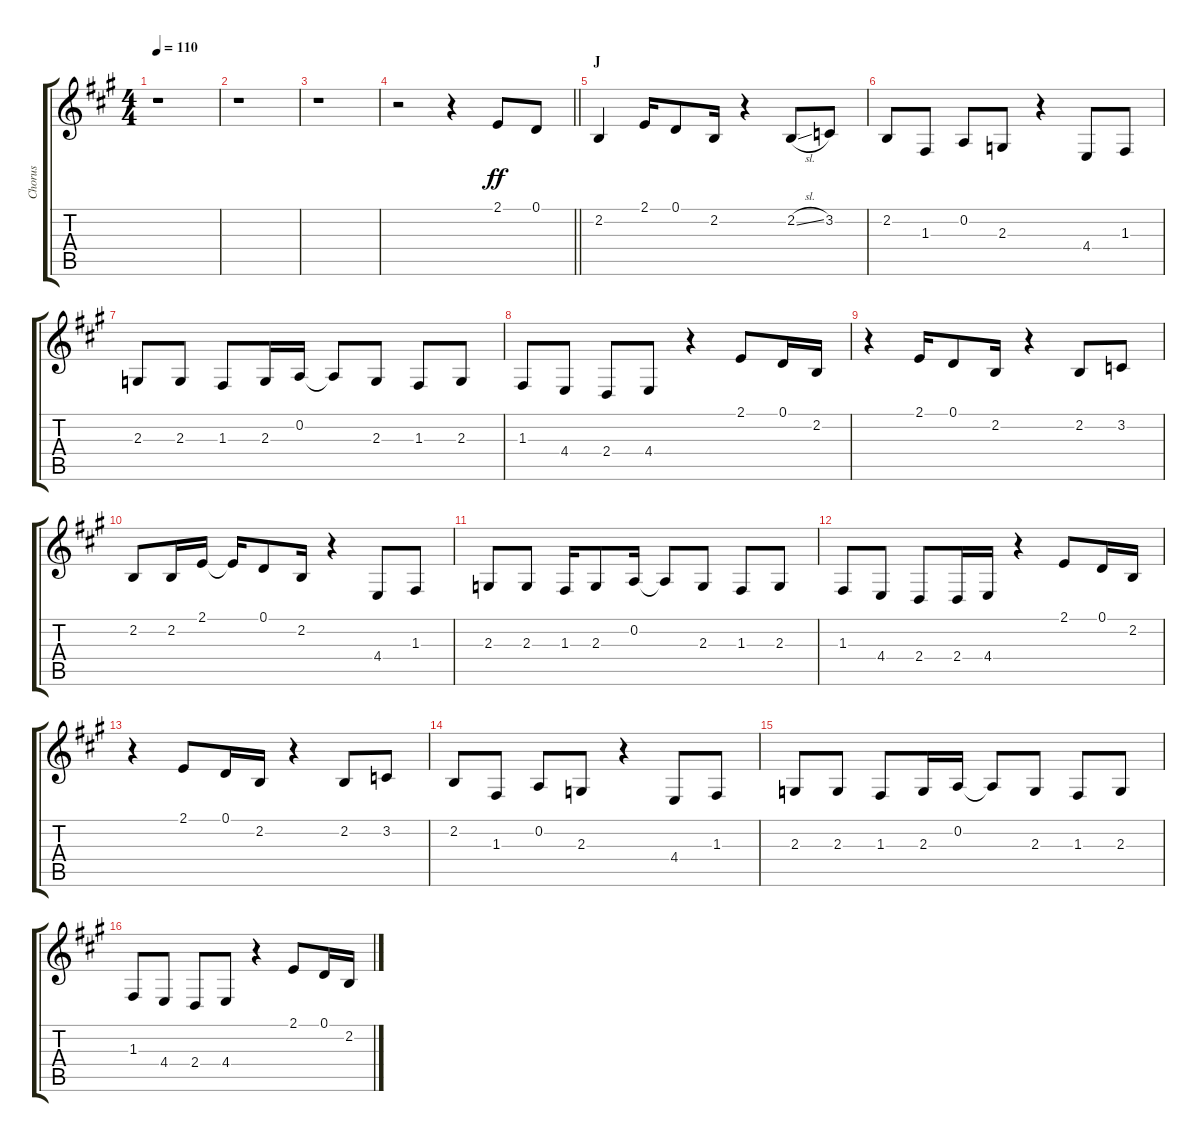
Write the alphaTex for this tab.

\track ("Chorus" "Chorus") {instrument voiceoohs}
\staff {score tabs}
\tuning (D4 A3 F3 C3 G2 D2) {hide}
\ts (4 4)
\tempo 110
\clef g2
\ks a
r.1{dy ff} |
r.1 |
r.1 |
\barLineRight lightlight
r.2 r.4 2.1.8 0.1.8 |
\section ("" "J")
2.2.4 2.1.16 0.1.8 2.2.16 r.4 2.2{sl}.8 3.2.8 |
2.2.8 1.3.8 0.2.8 2.3.8 r.4 4.4.8 1.3.8 |
2.3.8 2.3.8 1.3.8 2.3.16 0.2.16 0.2{t}.8 2.3.8 1.3.8 2.3.8 |
1.3.8 4.4.8 2.4.8 4.4.8 r.4 2.1.8 0.1.16 2.2.16 |
r.4 2.1.16 0.1.8 2.2.16 r.4 2.2.8 3.2.8 |
2.2.8 2.2.16 2.1.16 2.1{t}.16 0.1.8 2.2.16 r.4 4.4.8 1.3.8 |
2.3.8 2.3.8 1.3.16 2.3.8 0.2.16 0.2{t}.8 2.3.8 1.3.8 2.3.8 |
1.3.8 4.4.8 2.4.8 2.4.16 4.4.16 r.4 2.1.8 0.1.16 2.2.16 |
r.4 2.1.8 0.1.16 2.2.16 r.4 2.2.8 3.2.8 |
2.2.8 1.3.8 0.2.8 2.3.8 r.4 4.4.8 1.3.8 |
2.3.8 2.3.8 1.3.8 2.3.16 0.2.16 0.2{t}.8 2.3.8 1.3.8 2.3.8 |
1.3.8 4.4.8 2.4.8 4.4.8 r.4 2.1.8 0.1.16 2.2.16
